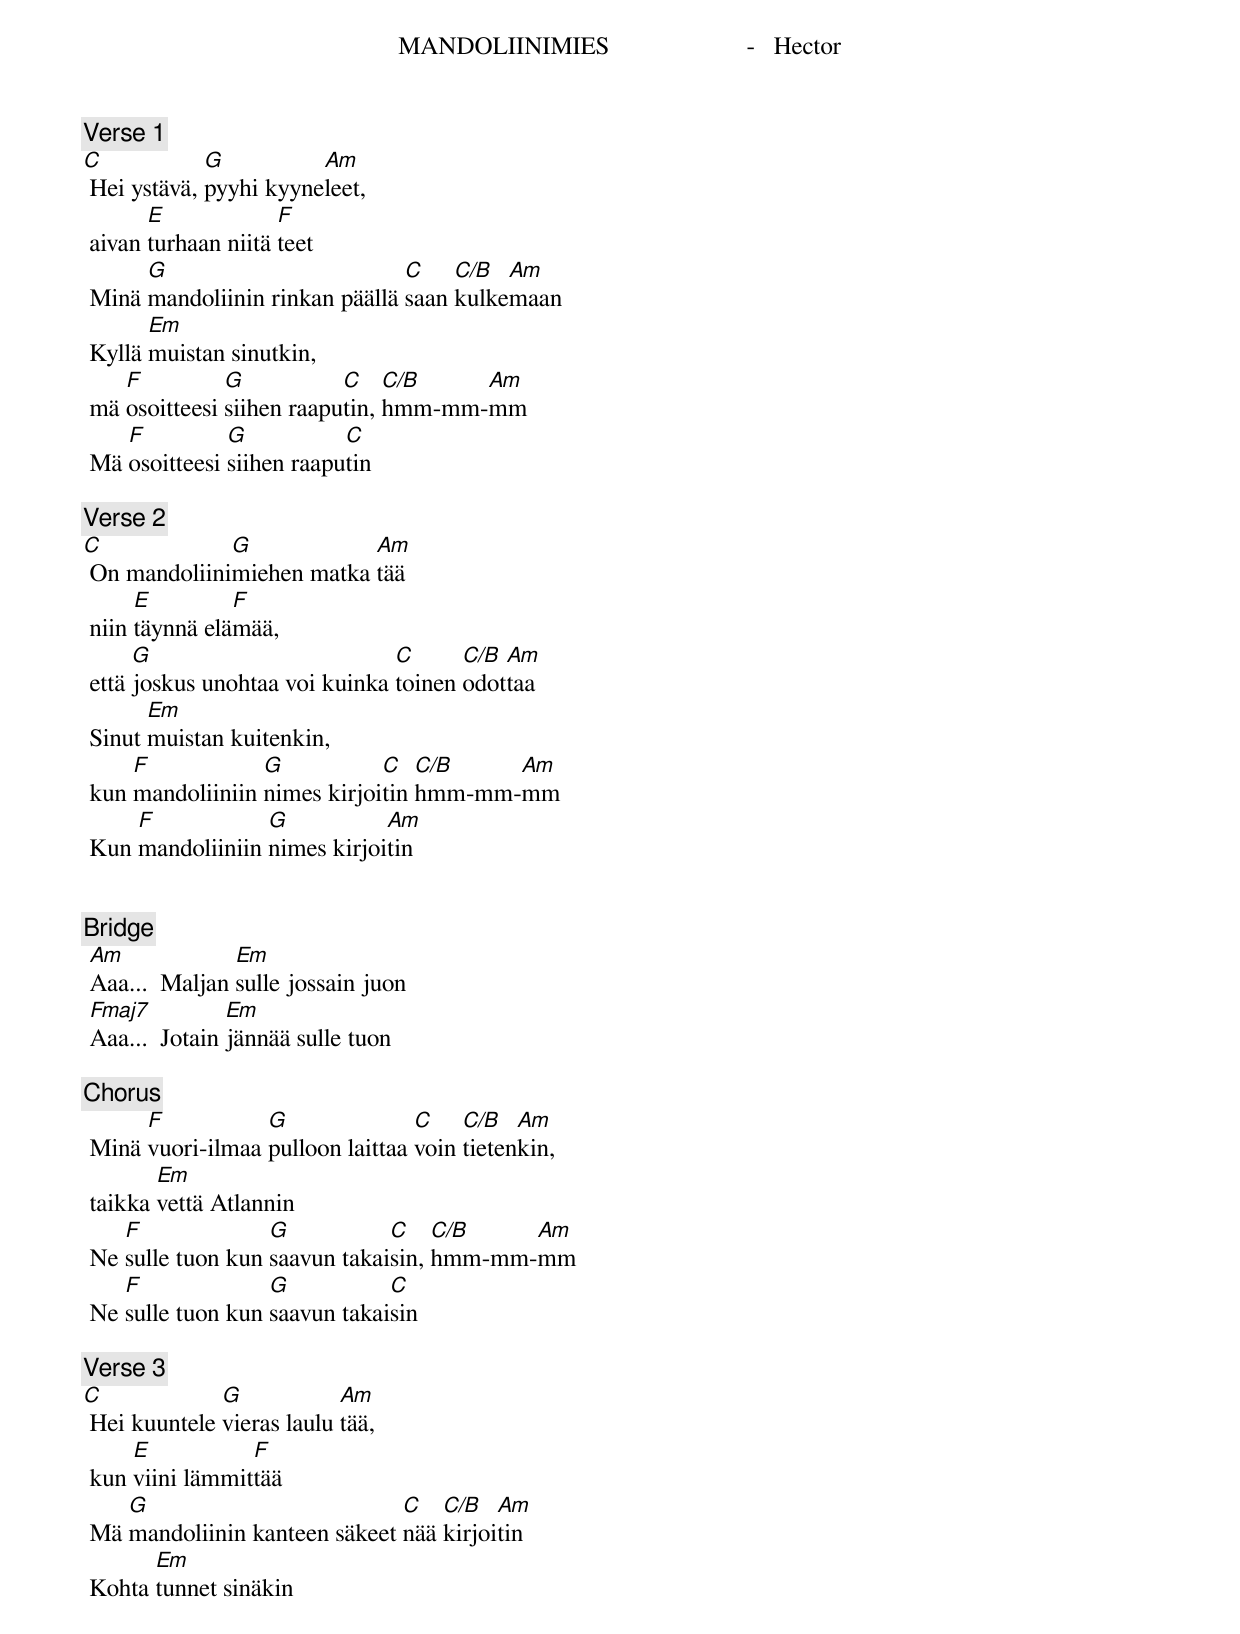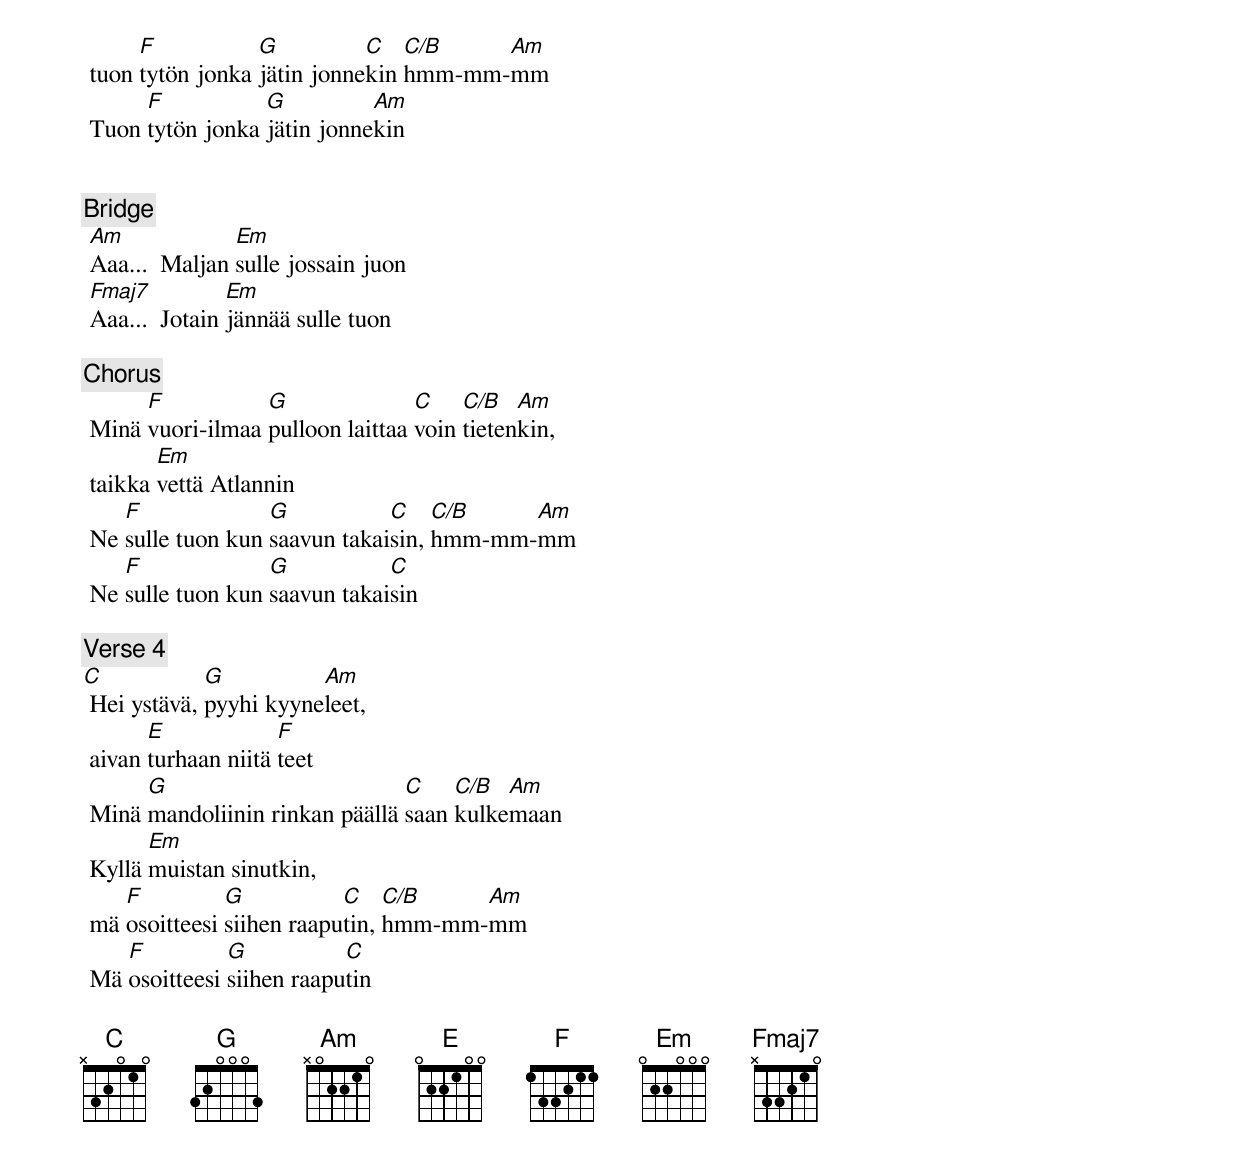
<pre style="font-size: vw">
MANDOLIINIMIES                      -   Hector

[Verse 1]
C            G          Am
 Hei ystävä, pyyhi kyyneleet,
       E             F
 aivan turhaan niitä teet
      G                         C    C/B  Am
 Minä mandoliinin rinkan päällä saan kulkemaan
       Em
 Kyllä muistan sinutkin,
    F          G           C    C/B    Am
 mä osoitteesi siihen raaputin, hmm-mm-mm
    F          G           C
 Mä osoitteesi siihen raaputin

[Verse 2]
C             G            Am
 On mandoliinimiehen matka tää
      E         F
 niin täynnä elämää,
      G                         C      C/B Am
 että joskus unohtaa voi kuinka toinen odottaa
       Em
 Sinut muistan kuitenkin,
     F            G           C   C/B    Am
 kun mandoliiniin nimes kirjoitin hmm-mm-mm
     F            G           Am
 Kun mandoliiniin nimes kirjoitin


[Bridge]
 Am             Em
 Aaa...  Maljan sulle jossain juon
 Fmaj7          Em
 Aaa...  Jotain jännää sulle tuon

[Chorus]
      F           G               C    C/B   Am
 Minä vuori-ilmaa pulloon laittaa voin tietenkin,
        Em
 taikka vettä Atlannin
    F              G           C    C/B    Am
 Ne sulle tuon kun saavun takaisin, hmm-mm-mm
    F              G           C
 Ne sulle tuon kun saavun takaisin

[Verse 3]
C             G            Am
 Hei kuuntele vieras laulu tää,
     E           F
 kun viini lämmittää
    G                          C   C/B   Am
 Mä mandoliinin kanteen säkeet nää kirjoitin
       Em
 Kohta tunnet sinäkin
      F           G          C   C/B    Am
 tuon tytön jonka jätin jonnekin hmm-mm-mm
      F           G          Am
 Tuon tytön jonka jätin jonnekin


[Bridge]
 Am             Em
 Aaa...  Maljan sulle jossain juon
 Fmaj7          Em
 Aaa...  Jotain jännää sulle tuon

[Chorus]
      F           G               C    C/B   Am
 Minä vuori-ilmaa pulloon laittaa voin tietenkin,
        Em
 taikka vettä Atlannin
    F              G           C    C/B    Am
 Ne sulle tuon kun saavun takaisin, hmm-mm-mm
    F              G           C
 Ne sulle tuon kun saavun takaisin

[Verse 4]
C            G          Am
 Hei ystävä, pyyhi kyyneleet,
       E             F
 aivan turhaan niitä teet
      G                         C    C/B  Am
 Minä mandoliinin rinkan päällä saan kulkemaan
       Em
 Kyllä muistan sinutkin,
    F          G           C    C/B    Am
 mä osoitteesi siihen raaputin, hmm-mm-mm
    F          G           C
 Mä osoitteesi siihen raaputin
 </pre>
